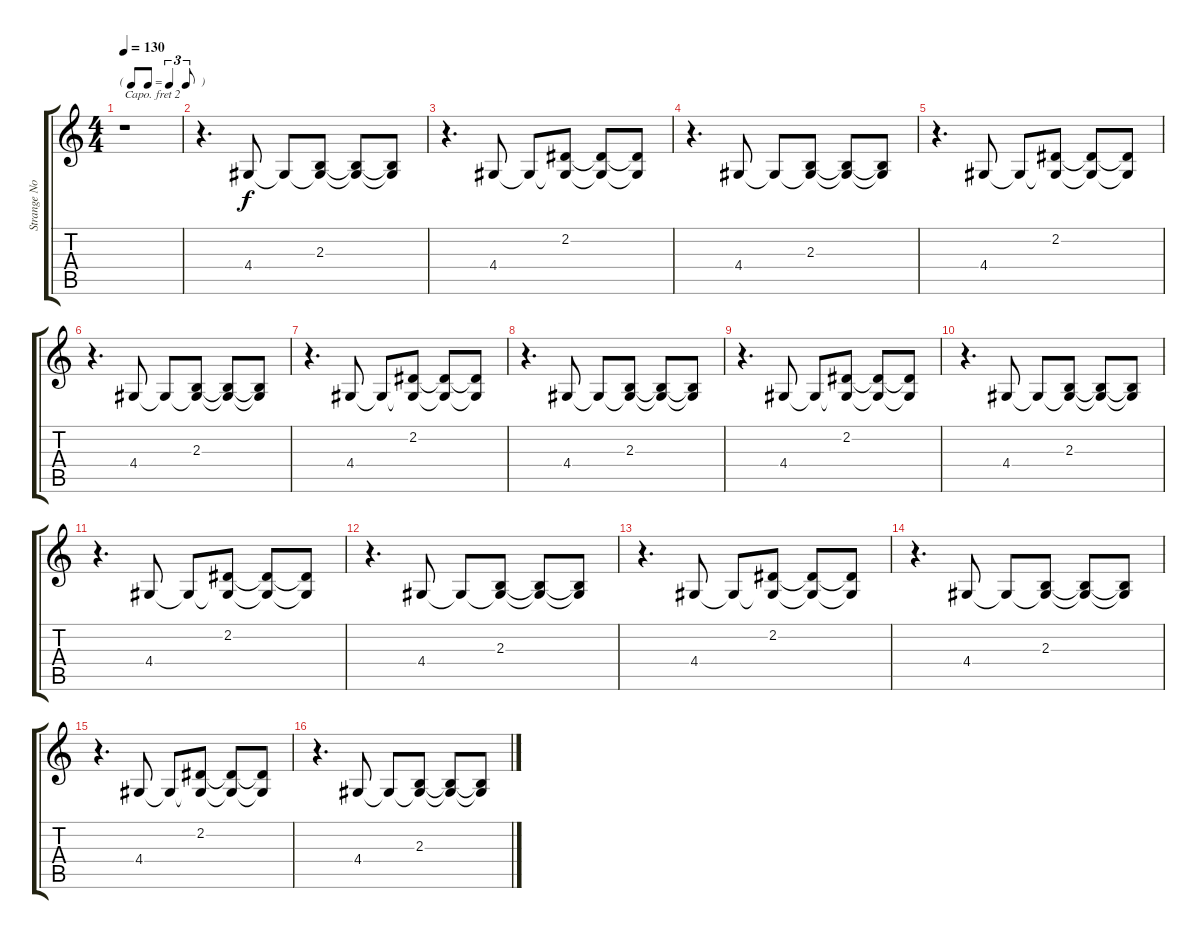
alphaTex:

\track ("Strange Noise (Andrew Fletcher)" "Strange No") {instrument pad1newage}
\staff {score tabs}
\capo 2
\tuning (E4 B3 G3 D3 A2 E2) {hide}
\ts (4 4)
\tf triplet8th
\tempo 130
\clef g2
\ks c
r.1{dy f} |
r.4{d} 4.4.8 4.4{t}.8 (2.3 4.4{t}).8 (2.3{t} 4.4{t}).8 (2.3{t} 4.4{t}).8 |
r.4{d} 4.4.8 4.4{t}.8 (2.2 4.4{t}).8 (2.2{t} 4.4{t}).8 (2.2{t} 4.4{t}).8 |
r.4{d} 4.4.8 4.4{t}.8 (2.3 4.4{t}).8 (2.3{t} 4.4{t}).8 (2.3{t} 4.4{t}).8 |
r.4{d} 4.4.8 4.4{t}.8 (2.2 4.4{t}).8 (2.2{t} 4.4{t}).8 (2.2{t} 4.4{t}).8 |
r.4{d} 4.4.8 4.4{t}.8 (2.3 4.4{t}).8 (2.3{t} 4.4{t}).8 (2.3{t} 4.4{t}).8 |
r.4{d} 4.4.8 4.4{t}.8 (2.2 4.4{t}).8 (2.2{t} 4.4{t}).8 (2.2{t} 4.4{t}).8 |
r.4{d} 4.4.8 4.4{t}.8 (2.3 4.4{t}).8 (2.3{t} 4.4{t}).8 (2.3{t} 4.4{t}).8 |
r.4{d} 4.4.8 4.4{t}.8 (2.2 4.4{t}).8 (2.2{t} 4.4{t}).8 (2.2{t} 4.4{t}).8 |
r.4{d} 4.4.8 4.4{t}.8 (2.3 4.4{t}).8 (2.3{t} 4.4{t}).8 (2.3{t} 4.4{t}).8 |
r.4{d} 4.4.8 4.4{t}.8 (2.2 4.4{t}).8 (2.2{t} 4.4{t}).8 (2.2{t} 4.4{t}).8 |
r.4{d} 4.4.8 4.4{t}.8 (2.3 4.4{t}).8 (2.3{t} 4.4{t}).8 (2.3{t} 4.4{t}).8 |
r.4{d} 4.4.8 4.4{t}.8 (2.2 4.4{t}).8 (2.2{t} 4.4{t}).8 (2.2{t} 4.4{t}).8 |
r.4{d} 4.4.8 4.4{t}.8 (2.3 4.4{t}).8 (2.3{t} 4.4{t}).8 (2.3{t} 4.4{t}).8 |
r.4{d} 4.4.8 4.4{t}.8 (2.2 4.4{t}).8 (2.2{t} 4.4{t}).8 (2.2{t} 4.4{t}).8 |
r.4{d} 4.4.8 4.4{t}.8 (2.3 4.4{t}).8 (2.3{t} 4.4{t}).8 (2.3{t} 4.4{t}).8
